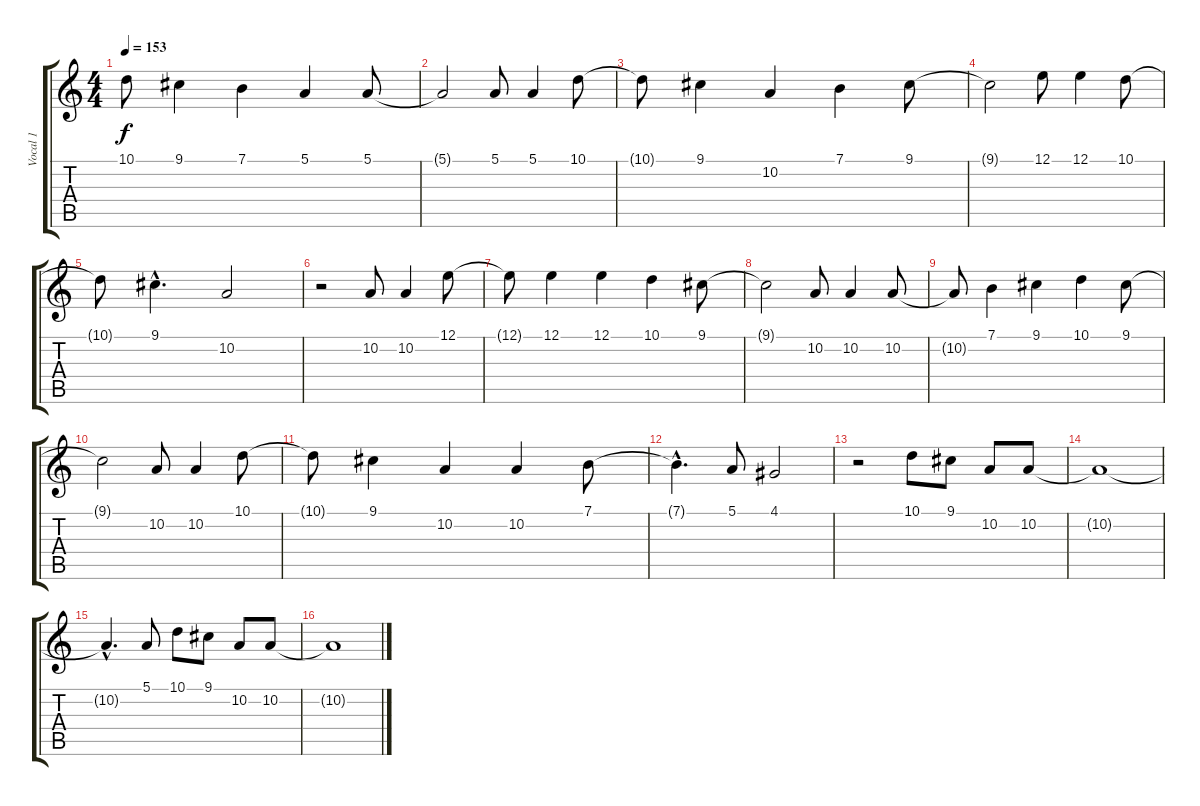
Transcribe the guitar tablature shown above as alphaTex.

\track ("Vocal 1" "Vocal 1") {instrument lead2sawtooth}
\staff {score tabs}
\tuning (E4 B3 G3 D3 A2 E2) {hide}
\ts (4 4)
\tempo 153
\clef g2
\ks c
10.1{t}.8{dy f} 9.1.4 7.1.4 5.1.4 5.1.8 |
5.1{t}.2 5.1.8 5.1.4 10.1.8 |
10.1{t}.8 9.1.4 10.2.4 7.1.4 9.1.8 |
9.1{t}.2 12.1.8 12.1.4 10.1.8 |
10.1{t}.8 9.1{hac}.4{d} 10.2.2 |
r.2 10.2.8 10.2.4 12.1.8 |
12.1{t}.8 12.1.4 12.1.4 10.1.4 9.1.8 |
9.1{t}.2 10.2.8 10.2.4 10.2.8 |
10.2{t}.8 7.1.4 9.1.4 10.1.4 9.1.8 |
9.1{t}.2 10.2.8 10.2.4 10.1.8 |
10.1{t}.8 9.1.4 10.2.4 10.2.4 7.1.8 |
7.1{hac t}.4{d} 5.1.8 4.1.2 |
r.2 10.1.8 9.1.8 10.2.8 10.2.8 |
10.2{t}.1 |
10.2{hac t}.4{d} 5.1.8 10.1.8 9.1.8 10.2.8 10.2.8 |
10.2{t}.1
